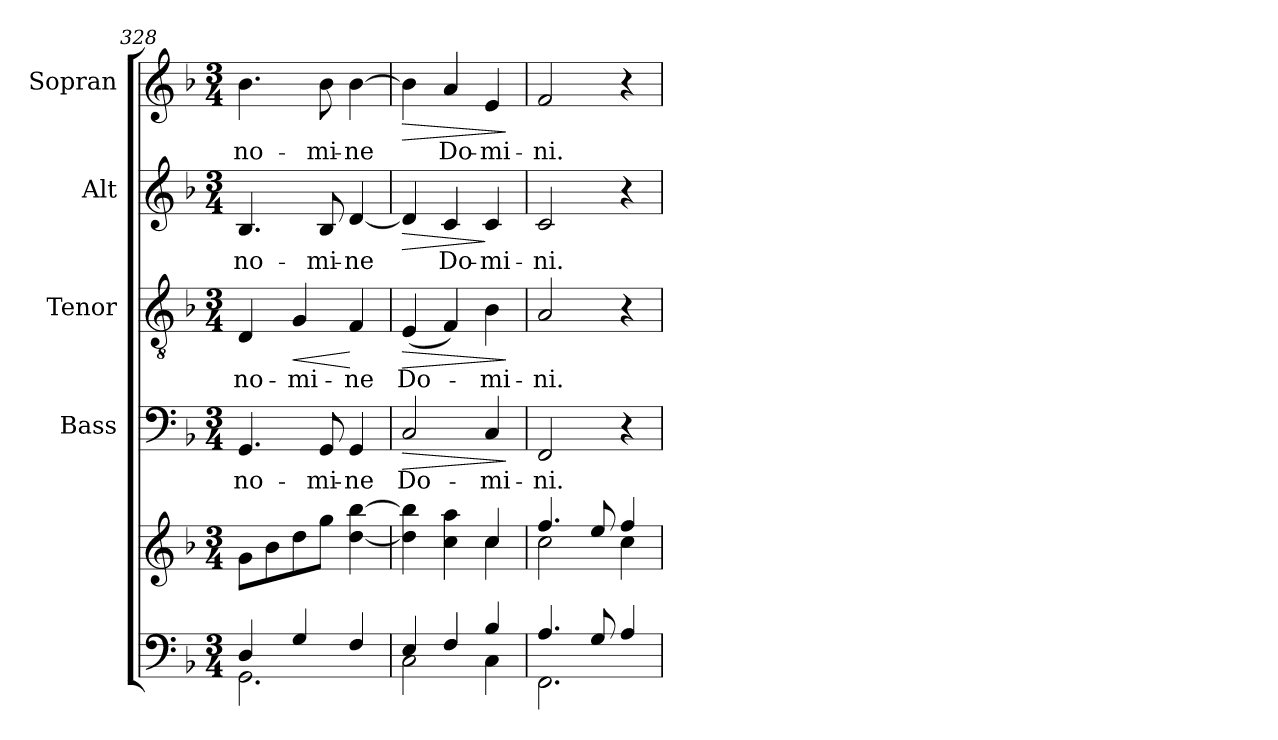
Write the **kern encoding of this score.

**kern	**kern	**kern	**text	**dynam	**kern	**text	**dynam	**kern	**text	**dynam	**kern	**text	**dynam
*part5	*part5	*part4	*part4	*part4	*part3	*part3	*part3	*part2	*part2	*part2	*part1	*part1	*part1
*staff6	*staff5	*staff4	*staff4	*staff4	*staff3	*staff3	*staff3	*staff2	*staff2	*staff2	*staff1	*staff1	*staff1
*	*	*I"Bass	*	*	*I"Tenor	*	*	*I"Alt	*	*	*I"Sopran	*	*
*	*	*I'B.	*	*	*I'T.	*	*	*I'A.	*	*	*I'S.	*	*
*clefF4	*clefG2	*clefF4	*	*	*clefGv2	*	*	*clefG2	*	*	*clefG2	*	*
*k[b-]	*k[b-]	*k[b-]	*	*	*k[b-]	*	*	*k[b-]	*	*	*k[b-]	*	*
*F:	*F:	*F:	*	*	*F:	*	*	*F:	*	*	*F:	*	*
*M3/4	*M3/4	*M3/4	*	*	*M3/4	*	*	*M3/4	*	*	*M3/4	*	*
=328	=328	=328	=328	=328	=328	=328	=328	=328	=328	=328	=328	=328	=328
*^	*	*	*	*	*	*	*	*	*	*	*	*	*
!	!	!	!	!LO:LY:b	!	!	!LO:LY:b	!	!	!LO:LY:b	!	!	!LO:LY:b	!
4D/	2.GG\	8g\L	4.GG/	no-	.	4D/	no-	.	4.B-/	no-	.	4.b-\	no-	.
.	.	8b-\	.	.	.	.	.	.	.	.	.	.	.	.
!	!	!	!	!	!	!	!LO:LY:b	!LO:HP:b	!	!	!	!	!	!
4G/	.	8dd\	.	.	.	4G/	-mi-	<	.	.	.	.	.	.
!	!	!	!	!LO:LY:b	!	!	!	!	!	!LO:LY:b	!	!	!LO:LY:b	!
.	.	8gg\J	8GG/	-mi-	.	.	.	.	8B-/	-mi-	.	8b-\	-mi-	.
!	!	!	!	!LO:LY:b	!	!	!LO:LY:b	!	!	!LO:LY:b	!	!	!LO:LY:b	!
4F/	.	[4dd\ [4bb-\	4GG/	-ne	.	4F/	-ne	[	[4d/	-ne	.	[4b-\	-ne	.
=329	=329	=329	=329	=329	=329	=329	=329	=329	=329	=329	=329	=329	=329	=329
*	*	*^	*	*	*	*	*	*	*	*	*	*	*	*
!	!	!	!	!	!LO:LY:b	!LO:HP:b	!	!LO:LY:b	!LO:HP:b	!	!	!LO:HP:b	!	!	!LO:HP:b
4E/	2C\	4dd\] 4bb-\]	2ryy	2C/	Do-	>	(<4E/	Do-	>	4d/]	.	>	4b-\]	.	>
!	!	!	!	!	!	!	!	!	!	!	!LO:LY:b	!	!	!LO:LY:b	!
4F/	.	4cc\ 4aa\	.	.	.	.	4F/)	.	.	4c/	Do-	.	4a/	Do-	.
!	!	!	!	!	!LO:LY:b	!	!	!LO:LY:b	!	!	!LO:LY:b	!	!	!LO:LY:b	!
4B-/	4C\	4cc/	4cc\	4C/	-mi-	.	4B-\	-mi-	.	4c/	-mi-	]	4e/	-mi-	.
*v	*v	*	*	*	*	*	*	*	*	*	*	*	*	*	*
*	*v	*v	*	*	*	*	*	*	*	*	*	*	*	*
.	.	.	.	]	.	.	]	.	.	.	.	.	]
=330	=330	=330	=330	=330	=330	=330	=330	=330	=330	=330	=330	=330	=330
*^	*^	*	*	*	*	*	*	*	*	*	*	*	*
!	!	!	!	!	!LO:LY:b	!	!	!LO:LY:b	!	!	!LO:LY:b	!	!	!LO:LY:b	!
4.A/	2.FF\	4.ff/	2cc\	2FF/	-ni.	.	2A/	-ni.	.	2c/	-ni.	.	2f/	-ni.	.
8G/	.	8ee/	.	.	.	.	.	.	.	.	.	.	.	.	.
4A/	.	4ff/	4cc\	4r	.	.	4r	.	.	4r	.	.	4r	.	.
*v	*v	*	*	*	*	*	*	*	*	*	*	*	*	*	*
*	*v	*v	*	*	*	*	*	*	*	*	*	*	*	*
=	=	=	=	=	=	=	=	=	=	=	=	=	=
*-	*-	*-	*-	*-	*-	*-	*-	*-	*-	*-	*-	*-	*-
